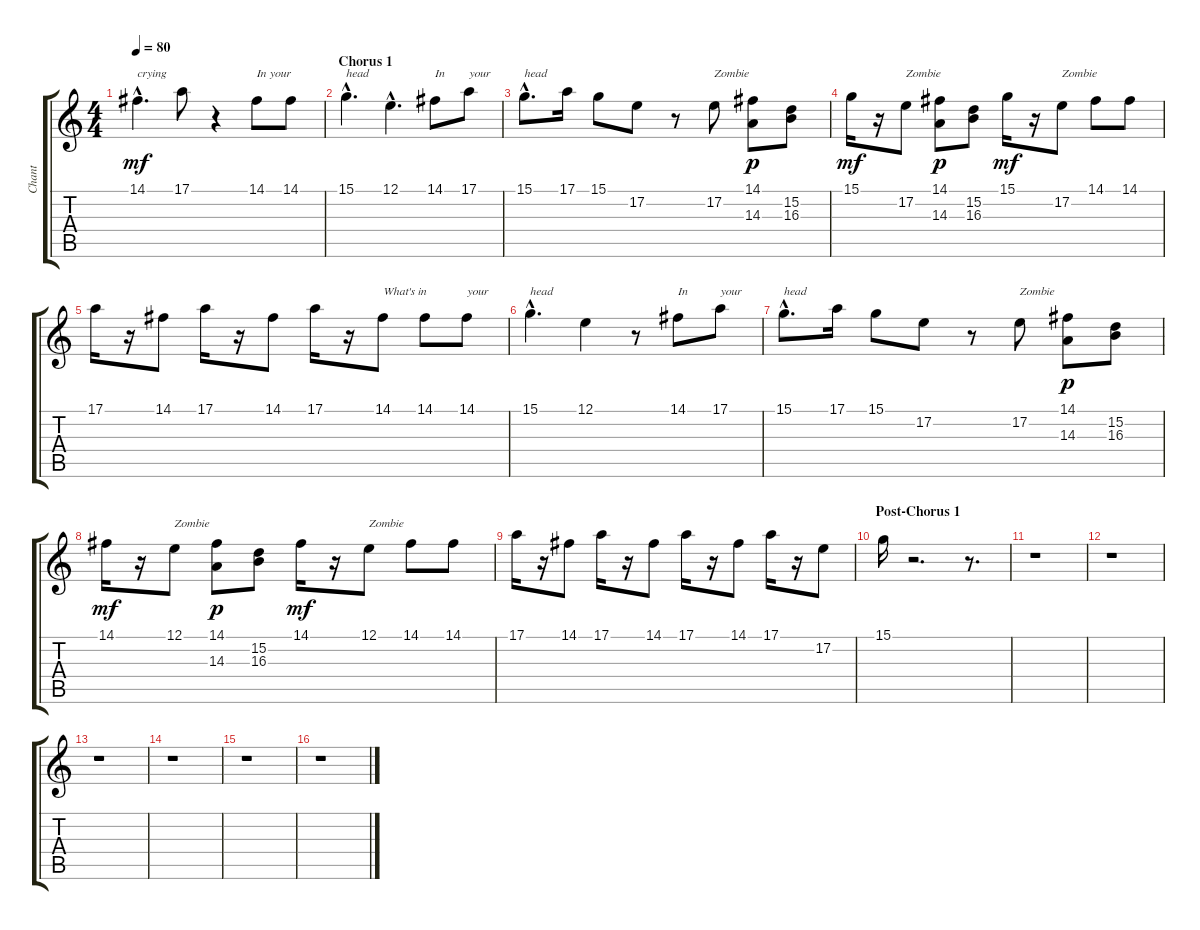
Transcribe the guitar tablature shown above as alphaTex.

\track ("Chant" "Chant") {instrument pad3polysynth}
\staff {score tabs}
\tuning (E4 B3 G3 D3 A2 E2) {hide}
\ts (4 4)
\tempo 80
\clef g2
\ks c
14.1{hac}.4{d txt "crying" dy mf} 17.1.8 r.4 14.1.8{txt "In your" volume 16} 14.1.8 |
\section ("" "Chorus 1")
15.1{hac}.4{d txt "head"} 12.1{hac}.4{d} 14.1.8{txt "In"} 17.1.8{txt "your"} |
15.1{hac}.8{d txt "head"} 17.1.16 15.1.8 17.2.8 r.8 17.2.8{txt "Zombie"} (14.1 14.3).8{dy p} (15.2 16.3).8 |
15.1.16{dy mf} r.16 17.2.8{txt "Zombie"} (14.1 14.3).8{dy p} (15.2 16.3).8 15.1.16{dy mf} r.16 17.2.8{txt "Zombie"} 14.1.8 14.1.8 |
17.1.16 r.16 14.1.8 17.1.16 r.16 14.1.8 17.1.16 r.16 14.1.8{txt "What's in"} 14.1.8 14.1.8{txt "your"} |
15.1{hac}.4{d txt "head"} 12.1.4 r.8 14.1.8{txt "In"} 17.1.8{txt "your"} |
15.1{hac}.8{d txt "head"} 17.1.16 15.1.8 17.2.8 r.8 17.2.8{txt "Zombie"} (14.1 14.3).8{dy p} (15.2 16.3).8 |
14.1.16{dy mf} r.16 12.1.8{txt "Zombie"} (14.1 14.3).8{dy p} (15.2 16.3).8 14.1.16{dy mf} r.16 12.1.8{txt "Zombie"} 14.1.8 14.1.8 |
17.1.16 r.16 14.1.8 17.1.16 r.16 14.1.8 17.1.16 r.16 14.1.8 17.1.16 r.16 17.2.8 |
\section ("" "Post-Chorus 1")
15.1.16 r.2{d} r.8{d} |
r.1 |
r.1 |
r.1 |
r.1 |
r.1 |
r.1
